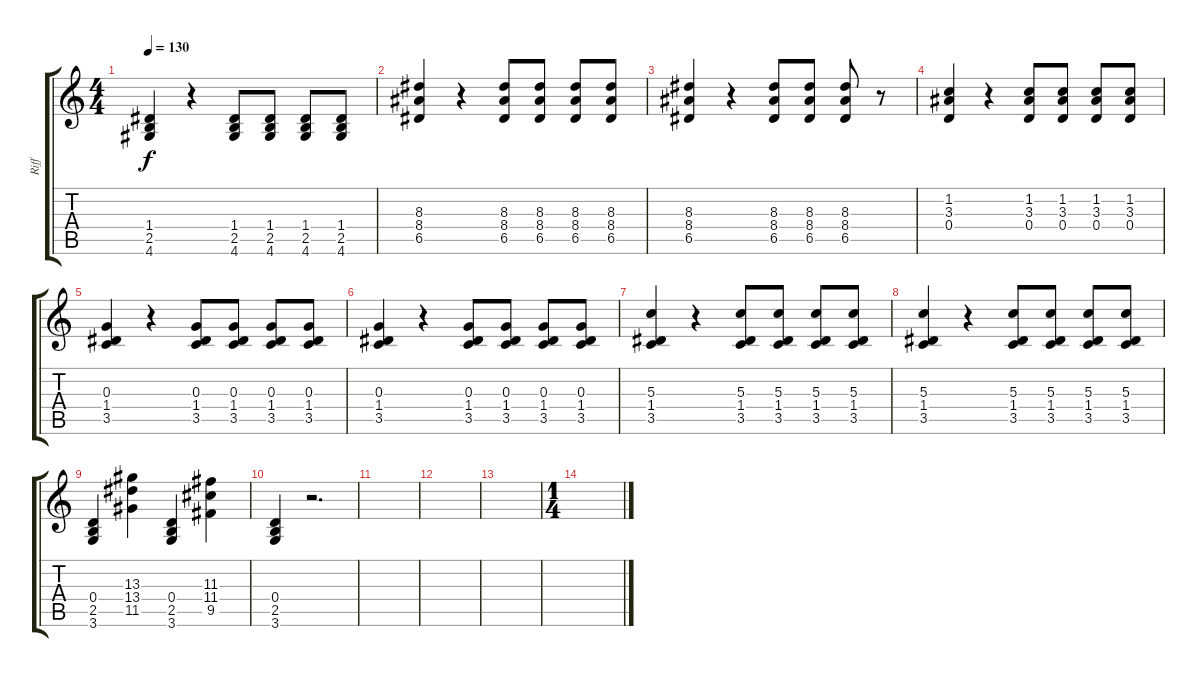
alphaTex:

\track ("Riff" "Riff") {instrument distortionguitar}
\staff {score tabs}
\tuning (E4 B3 G3 D3 A2 E2) {hide}
\ts (4 4)
\tempo 130
\clef g2
\ks c
(1.4 2.5 4.6).4{dy f} r.4 (1.4 2.5 4.6).8 (1.4 2.5 4.6).8 (1.4 2.5 4.6).8 (1.4 2.5 4.6).8 |
(8.3 8.4 6.5).4 r.4 (8.3 8.4 6.5).8 (8.3 8.4 6.5).8 (8.3 8.4 6.5).8 (8.3 8.4 6.5).8 |
(8.3 8.4 6.5).4 r.4 (8.3 8.4 6.5).8 (8.3 8.4 6.5).8 (8.3 8.4 6.5).8 r.8 |
(1.2 3.3 0.4).4 r.4 (1.2 3.3 0.4).8 (1.2 3.3 0.4).8 (1.2 3.3 0.4).8 (1.2 3.3 0.4).8 |
(0.3 1.4 3.5).4 r.4 (0.3 1.4 3.5).8 (0.3 1.4 3.5).8 (0.3 1.4 3.5).8 (0.3 1.4 3.5).8 |
(0.3 1.4 3.5).4 r.4 (0.3 1.4 3.5).8 (0.3 1.4 3.5).8 (0.3 1.4 3.5).8 (0.3 1.4 3.5).8 |
(5.3 1.4 3.5).4 r.4 (5.3 1.4 3.5).8 (5.3 1.4 3.5).8 (5.3 1.4 3.5).8 (5.3 1.4 3.5).8 |
(5.3 1.4 3.5).4 r.4 (5.3 1.4 3.5).8 (5.3 1.4 3.5).8 (5.3 1.4 3.5).8 (5.3 1.4 3.5).8 |
(0.4 2.5 3.6).4 (13.3 13.4 11.5).4 (0.4 2.5 3.6).4 (11.3 11.4 9.5).4 |
(0.4 2.5 3.6).4 r.2{d} |
|
|
|
\ts (1 4)
